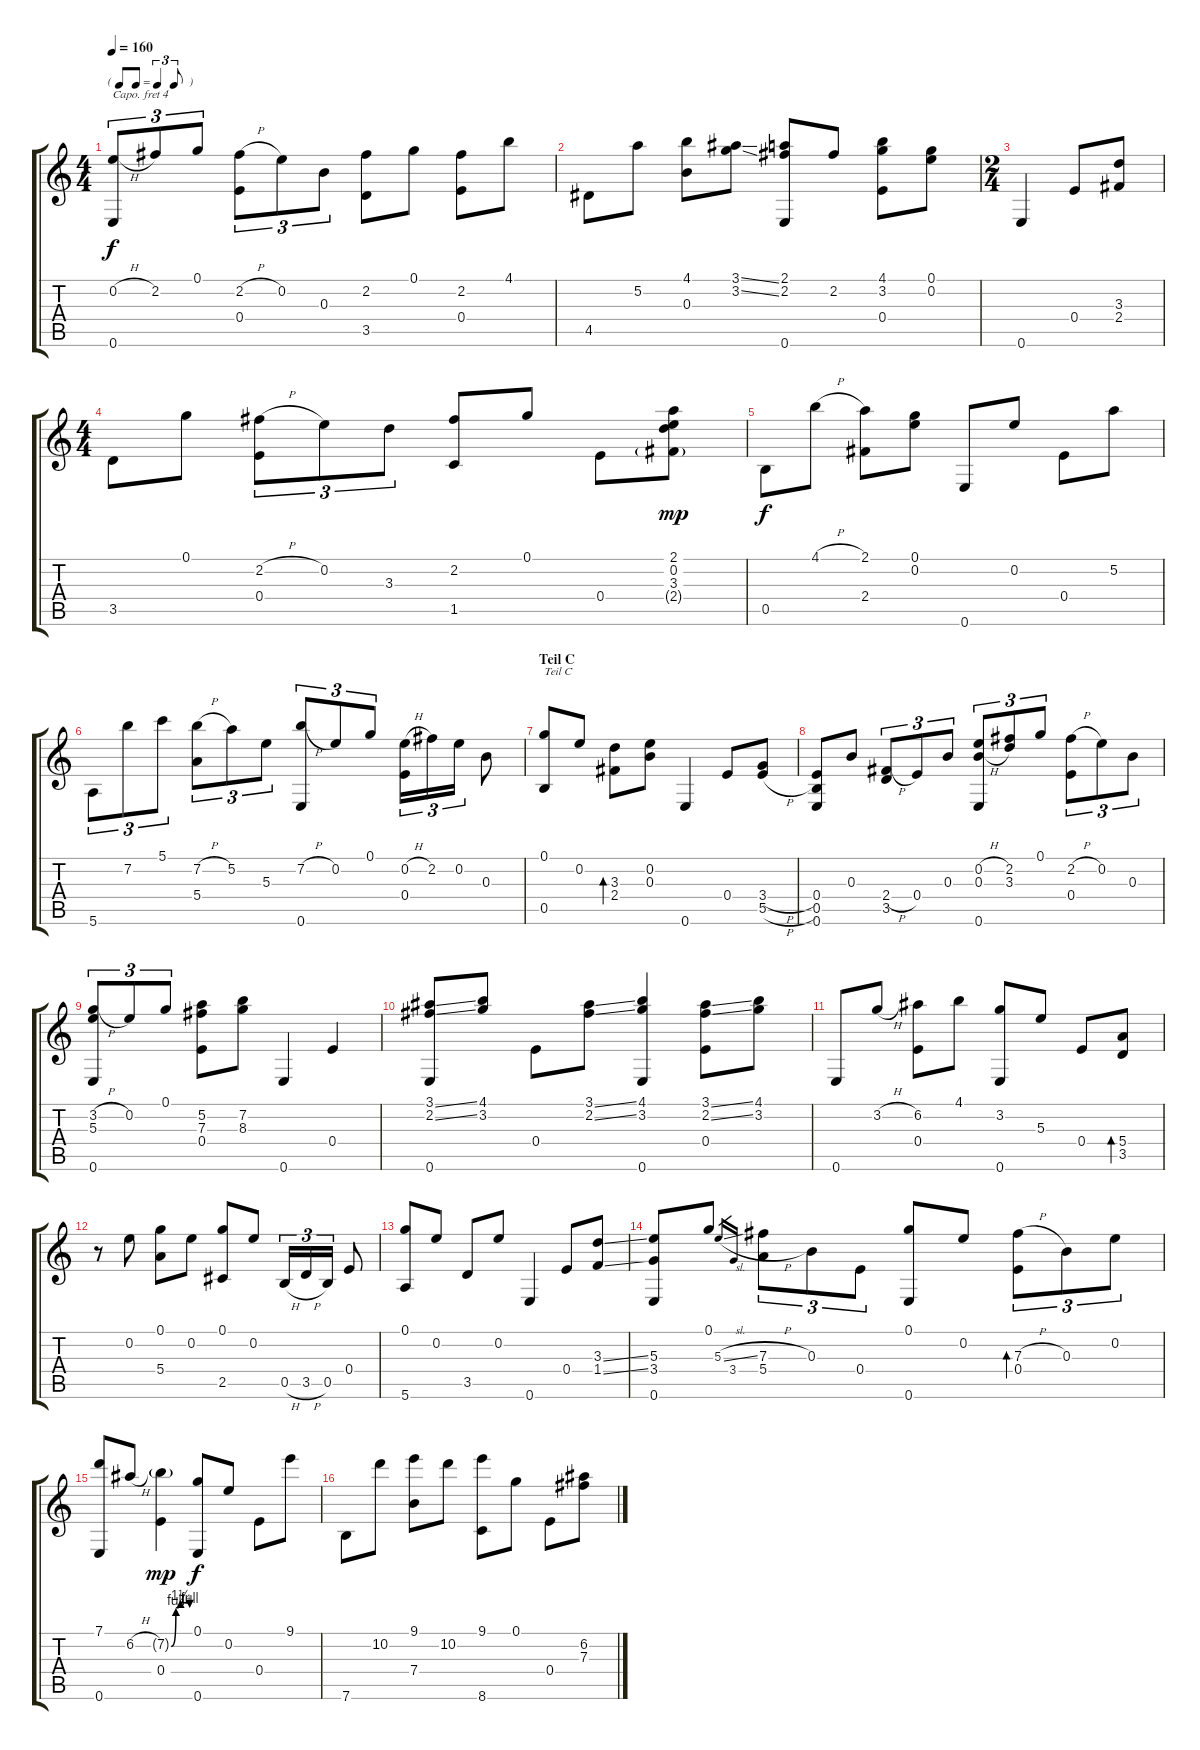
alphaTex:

\track "" {instrument acousticguitarsteel}
\staff {score tabs}
\capo 4
\tuning (Eb4 C4 G3 C3 G2 C2) {hide}
\ts (4 4)
\tf triplet8th
\tempo 160
\clef g2
\ks c
(0.2{h} 0.6).8{tu (3 2) dy f} 2.2.8{tu (3 2)} 0.1.8{tu (3 2)} (2.2{h} 0.4).8{tu (3 2)} 0.2.8{tu (3 2)} 0.3.8{tu (3 2)} (2.2 3.5).8 0.1.8 (2.2 0.4).8 4.1.8 |
4.5.8 5.2.8 (4.1 0.3).8 (3.1{ss} 3.2{ss}).8 (2.1 2.2 0.6).8 2.2.8 (4.1 3.2 0.4).8 (0.1 0.2).8 |
\ts (2 4)
0.6.4 0.4.8 (3.3 2.4).8 |
\ts (4 4)
3.5.8 0.1.8 (2.2{h} 0.4).8{tu (3 2)} 0.2.8{tu (3 2)} 3.3.8{tu (3 2)} (2.2 1.5).8 0.1.8 0.4.8 (2.1 0.2 3.3 2.4{g}).8{dy mp} |
0.5.8{dy f} 4.1{h}.8 (2.1 2.4).8 (0.1 0.2).8 0.6.8 0.2.8 0.4.8 5.2.8 |
5.6.8{tu (3 2)} 7.2.8{tu (3 2)} 5.1.8{tu (3 2)} (7.2{h} 5.4).8{tu (3 2)} 5.2.8{tu (3 2)} 5.3.8{tu (3 2)} (7.2{h} 0.6).8{tu (3 2)} 0.2.8{tu (3 2)} 0.1.8{tu (3 2)} (0.2{h} 0.4).16{tu (3 2)} 2.2.16{tu (3 2)} 0.2.16{tu (3 2)} 0.3.8 |
\section ("" "Teil C")
(0.1 0.5).8{txt "Teil C"} 0.2.8 (3.3 2.4).8{bd 120} (0.2 0.3).8 0.6.4 0.4.8 (3.4{h} 5.5{h}).8 |
(0.4 0.5 0.6).8 0.3.8 (2.4{h} 3.5).8{tu (3 2)} 0.4.8{tu (3 2)} 0.3.8{tu (3 2)} (0.2{h} 0.3{h} 0.6).8{tu (3 2)} (2.2 3.3).8{tu (3 2)} 0.1.8{tu (3 2)} (2.2{h} 0.4).8{tu (3 2)} 0.2.8{tu (3 2)} 0.3.8{tu (3 2)} |
(3.2{h} 5.3 0.6).8{tu (3 2)} 0.2.8{tu (3 2)} 0.1.8{tu (3 2)} (5.2 7.3 0.4).8 (7.2 8.3).8 0.6.4 0.4.4 |
(3.1{ss} 2.2{ss} 0.6).8 (4.1 3.2).8 0.4.8 (3.1{ss} 2.2{ss}).8 (4.1 3.2 0.6).4 (3.1{ss} 2.2{ss} 0.4).8 (4.1 3.2).8 |
0.6.8 3.2{h}.8 (6.2 0.4).8 4.1.8 (3.2 0.6).8 5.3.8 0.4.8 (5.4 3.5).8{bd 120} |
r.8 0.2.8 (0.1 5.4).8 0.2.8 (0.1 2.5).8 0.2.8 0.5{h}.16{tu (3 2)} 3.5{h}.16{tu (3 2)} 0.5.16{tu (3 2)} 0.4.8 |
(0.1 5.6).8 0.2.8 3.5.8 0.2.8 0.6.4 0.4.8 (3.3{ss} 1.4{ss}).8 |
(5.3 3.4 0.6).8 0.1.8 5.3{sl}.16{gr} 3.4.16{gr} (7.3{h} 5.4).8{tu (3 2)} 0.3.8{tu (3 2)} 0.4.8{tu (3 2)} (0.1 0.6).8 0.2.8 (7.3{h} 0.4).8{tu (3 2) bd 120} 0.3.8{tu (3 2)} 0.2.8{tu (3 2)} |
(7.1 0.6).8 6.2{h}.8 (7.2{be (custom 0 0 15 4 30 5 60 4) g} 0.4).4{dy mp} (0.1 0.6).8{dy f} 0.2.8 0.4.8 9.1.8 |
7.6.8 10.2.8 (9.1 7.4).8 10.2.8 (9.1 8.6).8 0.1.8 0.4.8 (6.2{ss} 7.3{ss}).8
